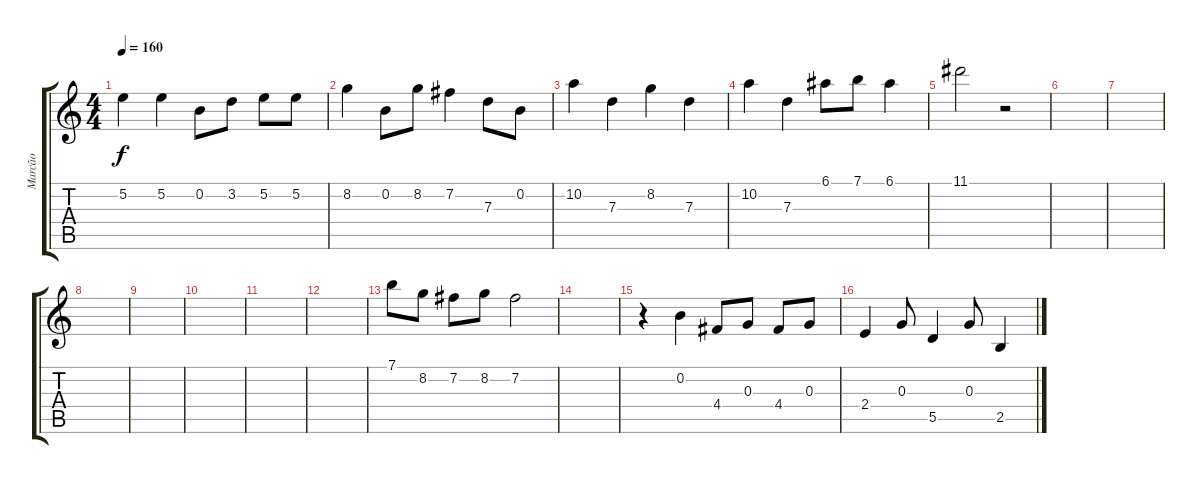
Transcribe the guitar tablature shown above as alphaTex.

\track ("Marcão" "Marcão") {instrument overdrivenguitar}
\staff {score tabs}
\tuning (E4 B3 G3 D3 A2 E2) {hide}
\ts (4 4)
\tempo 160
\clef g2
\ks c
5.2.4{dy f} 5.2.4 0.2.8 3.2.8 5.2.8 5.2.8 |
8.2.4 0.2.8 8.2.8 7.2.4 7.3.8 0.2.8 |
10.2.4 7.3.4 8.2.4 7.3.4 |
10.2.4 7.3.4 6.1.8 7.1.8 6.1.4 |
11.1.2 r.2 |
|
|
|
|
|
|
|
7.1.8{instrument electricguitarclean} 8.2.8 7.2.8 8.2.8 7.2.2 |
|
r.4 0.2.4 4.4.8 0.3.8 4.4.8 0.3.8 |
2.4.4 0.3.8 5.5.4 0.3.8 2.5.4
